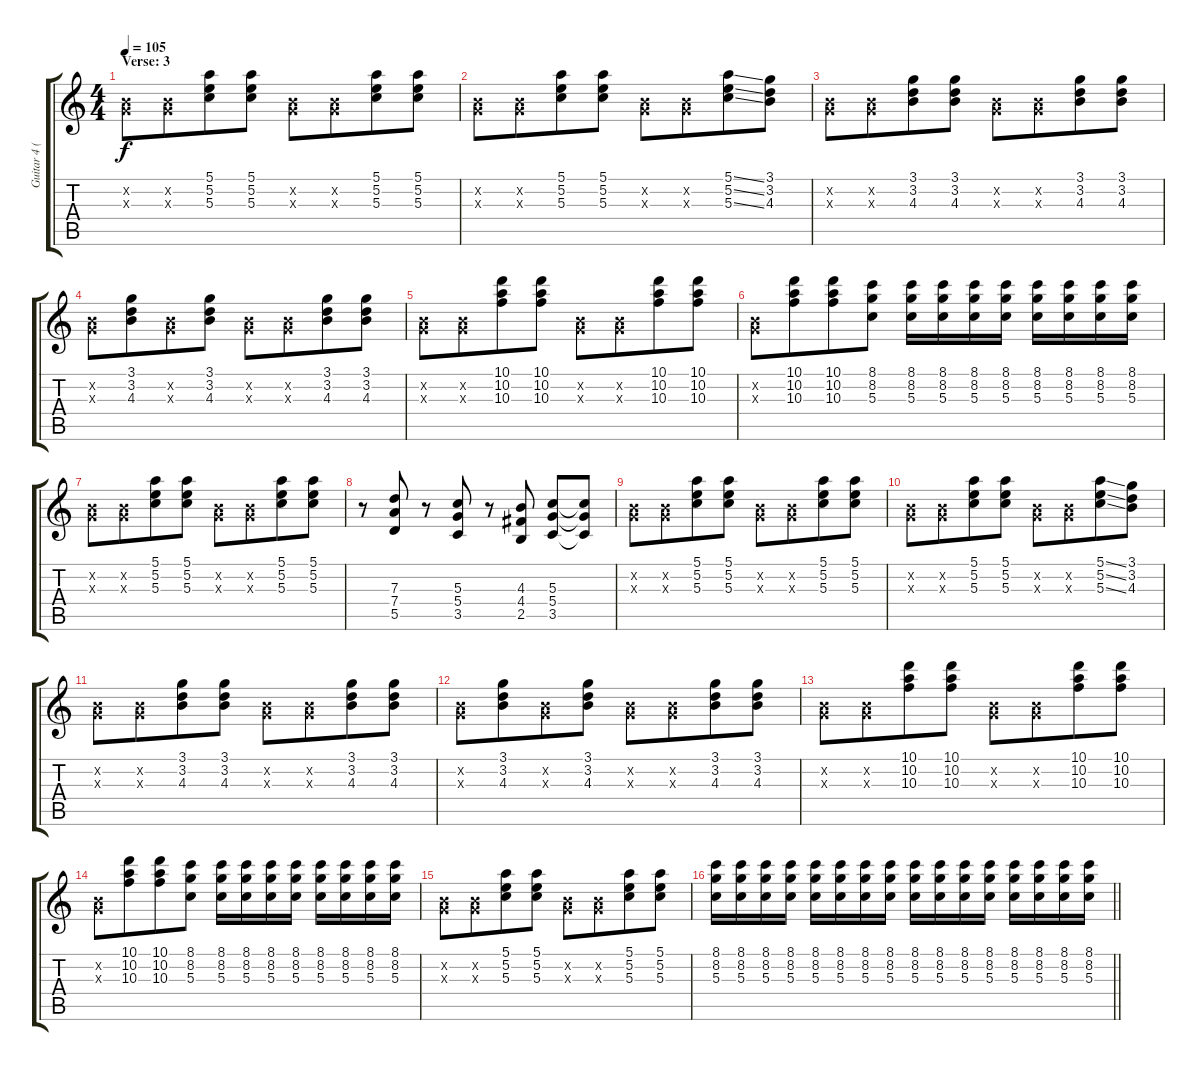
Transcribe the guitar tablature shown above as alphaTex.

\track ("Guitar 4 (Electric)" "Guitar 4 (") {instrument overdrivenguitar}
\staff {score tabs}
\tuning (E4 B3 G3 D3 A2 E2) {hide}
\ts (4 4)
\section ("" "Verse: 3")
\tempo 105
\clef g2
\ks c
(0.2{x} 0.3{x}).8{dy f} (0.2{x} 0.3{x}).8{beam merge} (5.1 5.2 5.3).8{beam merge} (5.1 5.2 5.3).8 (0.2{x} 0.3{x}).8 (0.2{x} 0.3{x}).8{beam merge} (5.1 5.2 5.3).8{beam merge} (5.1 5.2 5.3).8 |
(0.2{x} 0.3{x}).8 (0.2{x} 0.3{x}).8{beam merge} (5.1 5.2 5.3).8{beam merge} (5.1 5.2 5.3).8 (0.2{x} 0.3{x}).8 (0.2{x} 0.3{x}).8{beam merge} (5.1{ss} 5.2{ss} 5.3{ss}).8{beam merge} (3.1 3.2 4.3).8 |
(0.2{x} 0.3{x}).8 (0.2{x} 0.3{x}).8{beam merge} (3.1 3.2 4.3).8{beam merge} (3.1 3.2 4.3).8 (0.2{x} 0.3{x}).8 (0.2{x} 0.3{x}).8{beam merge} (3.1 3.2 4.3).8{beam merge} (3.1 3.2 4.3).8 |
(0.2{x} 0.3{x}).8{beam merge} (3.1 3.2 4.3).8{beam merge} (0.2{x} 0.3{x}).8{beam merge} (3.1 3.2 4.3).8 (0.2{x} 0.3{x}).8 (0.2{x} 0.3{x}).8{beam merge} (3.1 3.2 4.3).8{beam merge} (3.1 3.2 4.3).8 |
(0.2{x} 0.3{x}).8 (0.2{x} 0.3{x}).8{beam merge} (10.1 10.2 10.3).8{beam merge} (10.1 10.2 10.3).8 (0.2{x} 0.3{x}).8 (0.2{x} 0.3{x}).8{beam merge} (10.1 10.2 10.3).8{beam merge} (10.1 10.2 10.3).8 |
(0.2{x} 0.3{x}).8{beam merge} (10.1 10.2 10.3).8{beam merge} (10.1 10.2 10.3).8 (8.1 8.2 5.3).8 (8.1 8.2 5.3).16 (8.1 8.2 5.3).16{beam merge} (8.1 8.2 5.3).16 (8.1 8.2 5.3).16 (8.1 8.2 5.3).16 (8.1 8.2 5.3).16{beam merge} (8.1 8.2 5.3).16 (8.1 8.2 5.3).16 |
(0.2{x} 0.3{x}).8 (0.2{x} 0.3{x}).8{beam merge} (5.1 5.2 5.3).8{beam merge} (5.1 5.2 5.3).8 (0.2{x} 0.3{x}).8 (0.2{x} 0.3{x}).8{beam merge} (5.1 5.2 5.3).8{beam merge} (5.1 5.2 5.3).8 |
r.8 (7.3 7.4 5.5).8 r.8 (5.3 5.4 3.5).8 r.8 (4.3 4.4 2.5).8 (5.3 5.4 3.5).8 (5.3{t} 5.4{t} 3.5{t}).8 |
(0.2{x} 0.3{x}).8 (0.2{x} 0.3{x}).8{beam merge} (5.1 5.2 5.3).8{beam merge} (5.1 5.2 5.3).8 (0.2{x} 0.3{x}).8 (0.2{x} 0.3{x}).8{beam merge} (5.1 5.2 5.3).8{beam merge} (5.1 5.2 5.3).8 |
(0.2{x} 0.3{x}).8 (0.2{x} 0.3{x}).8{beam merge} (5.1 5.2 5.3).8{beam merge} (5.1 5.2 5.3).8 (0.2{x} 0.3{x}).8 (0.2{x} 0.3{x}).8{beam merge} (5.1{ss} 5.2{ss} 5.3{ss}).8{beam merge} (3.1 3.2 4.3).8 |
(0.2{x} 0.3{x}).8 (0.2{x} 0.3{x}).8{beam merge} (3.1 3.2 4.3).8{beam merge} (3.1 3.2 4.3).8 (0.2{x} 0.3{x}).8 (0.2{x} 0.3{x}).8{beam merge} (3.1 3.2 4.3).8{beam merge} (3.1 3.2 4.3).8 |
(0.2{x} 0.3{x}).8{beam merge} (3.1 3.2 4.3).8{beam merge} (0.2{x} 0.3{x}).8{beam merge} (3.1 3.2 4.3).8 (0.2{x} 0.3{x}).8 (0.2{x} 0.3{x}).8{beam merge} (3.1 3.2 4.3).8{beam merge} (3.1 3.2 4.3).8 |
(0.2{x} 0.3{x}).8 (0.2{x} 0.3{x}).8{beam merge} (10.1 10.2 10.3).8{beam merge} (10.1 10.2 10.3).8 (0.2{x} 0.3{x}).8 (0.2{x} 0.3{x}).8{beam merge} (10.1 10.2 10.3).8{beam merge} (10.1 10.2 10.3).8 |
(0.2{x} 0.3{x}).8{beam merge} (10.1 10.2 10.3).8{beam merge} (10.1 10.2 10.3).8 (8.1 8.2 5.3).8 (8.1 8.2 5.3).16 (8.1 8.2 5.3).16{beam merge} (8.1 8.2 5.3).16 (8.1 8.2 5.3).16 (8.1 8.2 5.3).16 (8.1 8.2 5.3).16{beam merge} (8.1 8.2 5.3).16 (8.1 8.2 5.3).16 |
(0.2{x} 0.3{x}).8 (0.2{x} 0.3{x}).8{beam merge} (5.1 5.2 5.3).8{beam merge} (5.1 5.2 5.3).8 (0.2{x} 0.3{x}).8 (0.2{x} 0.3{x}).8{beam merge} (5.1 5.2 5.3).8{beam merge} (5.1 5.2 5.3).8 |
\barLineRight lightlight
(8.1 8.2 5.3).16 (8.1 8.2 5.3).16{beam merge} (8.1 8.2 5.3).16 (8.1 8.2 5.3).16 (8.1 8.2 5.3).16 (8.1 8.2 5.3).16{beam merge} (8.1 8.2 5.3).16 (8.1 8.2 5.3).16 (8.1 8.2 5.3).16 (8.1 8.2 5.3).16{beam merge} (8.1 8.2 5.3).16 (8.1 8.2 5.3).16 (8.1 8.2 5.3).16 (8.1 8.2 5.3).16{beam merge} (8.1 8.2 5.3).16 (8.1 8.2 5.3).16
